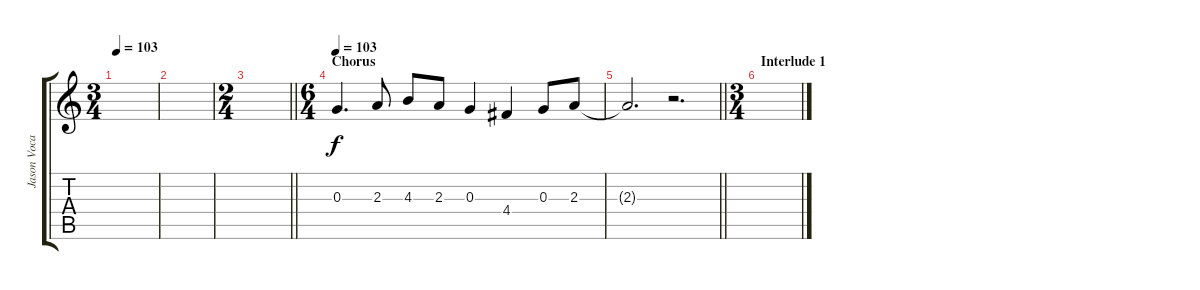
\track ("Jason Vocals" "Jason Voca") {instrument overdrivenguitar}
\staff {score tabs}
\tuning (E4 B3 G3 D3 A2 E2) {hide}
\ts (3 4)
\tempo 103
\clef g2
\ks c
|
|
\ts (2 4)
\barLineRight lightlight
|
\ts (6 4)
\section ("" "Chorus")
\tempo 103
0.3.4{d} 2.3.8 4.3.8 2.3.8 0.3.4 4.4.4 0.3.8 2.3.8 |
\barLineRight lightlight
2.3{t}.2{d} r.2{d} |
\ts (3 4)
\section ("" "Interlude 1")
